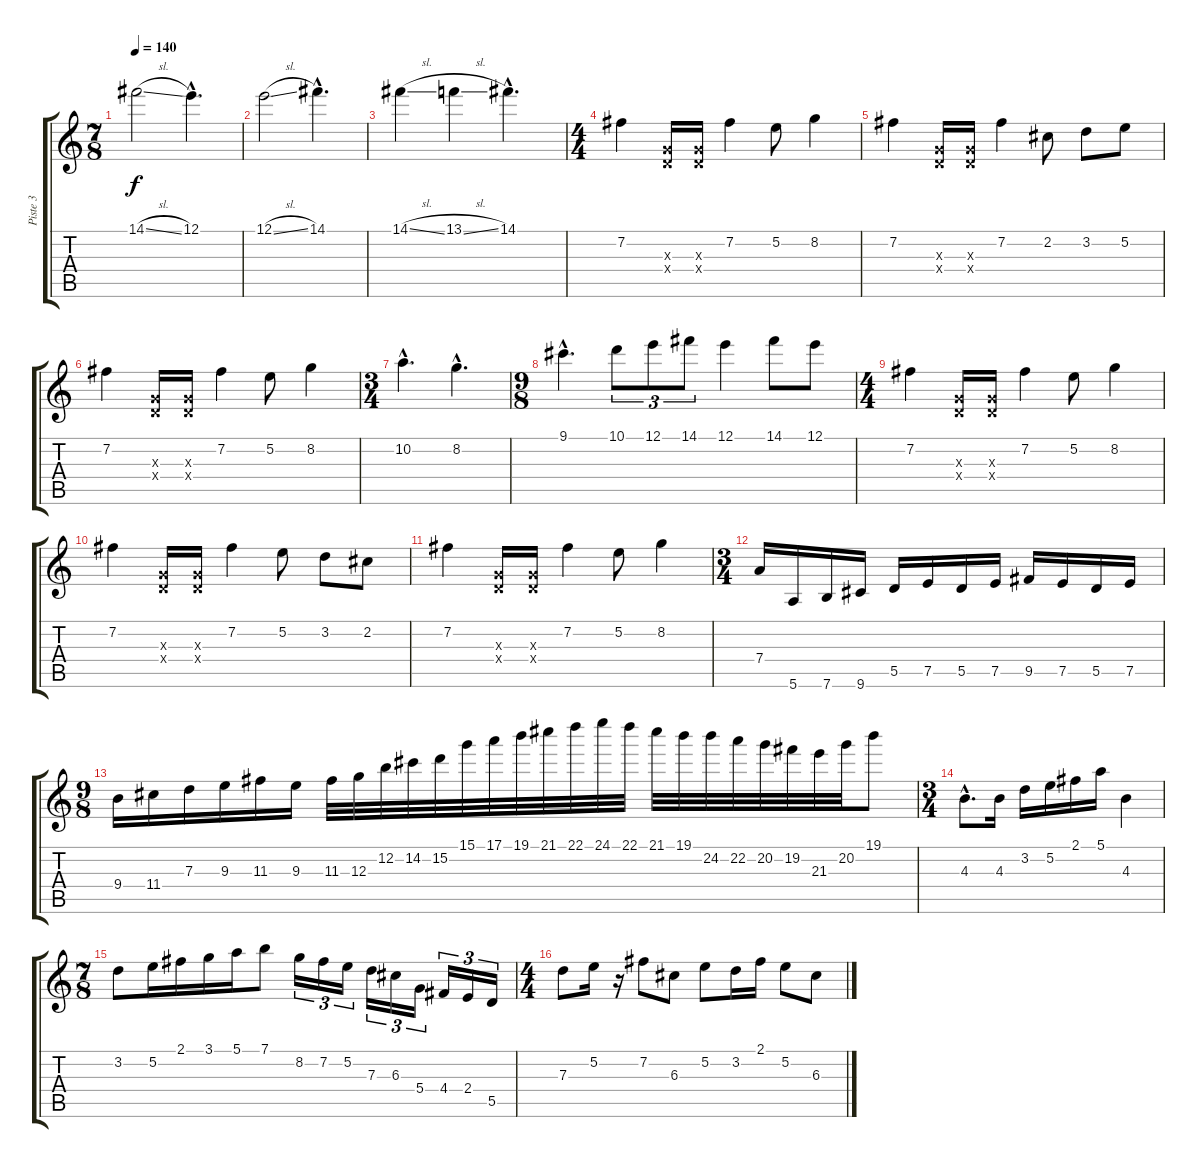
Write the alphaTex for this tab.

\track ("Piste 3" "Piste 3") {instrument distortionguitar}
\staff {score tabs}
\tuning (E4 B3 G3 D3 A2 E2) {hide}
\ts (7 8)
\tempo 140
\clef g2
\ks c
14.1{sl}.2{dy f} 12.1{hac}.4{d} |
12.1{sl}.2 14.1{hac}.4{d} |
14.1{sl}.4 13.1{sl}.4 14.1{hac}.4{d} |
\ts (4 4)
7.2.4 (0.3{x} 0.4{x}).16 (0.3{x} 0.4{x}).16 7.2.4 5.2.8 8.2.4 |
7.2.4 (0.3{x} 0.4{x}).16 (0.3{x} 0.4{x}).16 7.2.4 2.2.8 3.2.8 5.2.8 |
7.2.4 (0.3{x} 0.4{x}).16 (0.3{x} 0.4{x}).16 7.2.4 5.2.8 8.2.4 |
\ts (3 4)
10.2{hac}.4{d} 8.2{hac}.4{d} |
\ts (9 8)
9.1{hac}.4{d} 10.1.8{tu (3 2)} 12.1.8{tu (3 2)} 14.1.8{tu (3 2)} 12.1.4 14.1.8 12.1.8 |
\ts (4 4)
7.2.4 (0.3{x} 0.4{x}).16 (0.3{x} 0.4{x}).16 7.2.4 5.2.8 8.2.4 |
7.2.4 (0.3{x} 0.4{x}).16 (0.3{x} 0.4{x}).16 7.2.4 5.2.8 3.2.8 2.2.8 |
7.2.4 (0.3{x} 0.4{x}).16 (0.3{x} 0.4{x}).16 7.2.4 5.2.8 8.2.4 |
\ts (3 4)
7.4.16 5.6.16 7.6.16 9.6.16 5.5.16 7.5.16 5.5.16 7.5.16 9.5.16 7.5.16 5.5.16 7.5.16 |
\ts (9 8)
9.4.16 11.4.16 7.3.16 9.3.16 11.3.16 9.3.16 11.3.32 12.3.32 12.2.32 14.2.32 15.2.32 15.1.32 17.1.32 19.1.32 21.1.32 22.1.32 24.1.32 22.1.32 21.1.32 19.1.32 24.2.32 22.2.32 20.2.32 19.2.32 21.3.32 20.2.32 19.1.8 |
\ts (3 4)
4.3{hac}.8{d} 4.3.16 3.2.16 5.2.16 2.1.16 5.1.16 4.3.4 |
\ts (7 8)
3.2.8 5.2.16 2.1.16 3.1.16 5.1.16 7.1.8 8.2.16{tu (3 2)} 7.2.16{tu (3 2)} 5.2.16{tu (3 2)} 7.3.16{tu (3 2)} 6.3.16{tu (3 2)} 5.4.16{tu (3 2)} 4.4.16{tu (3 2)} 2.4.16{tu (3 2)} 5.5.16{tu (3 2)} |
\ts (4 4)
7.3.8 5.2.16 r.16 7.2.8 6.3.8 5.2.8 3.2.16 2.1.16 5.2.8 6.3.8
